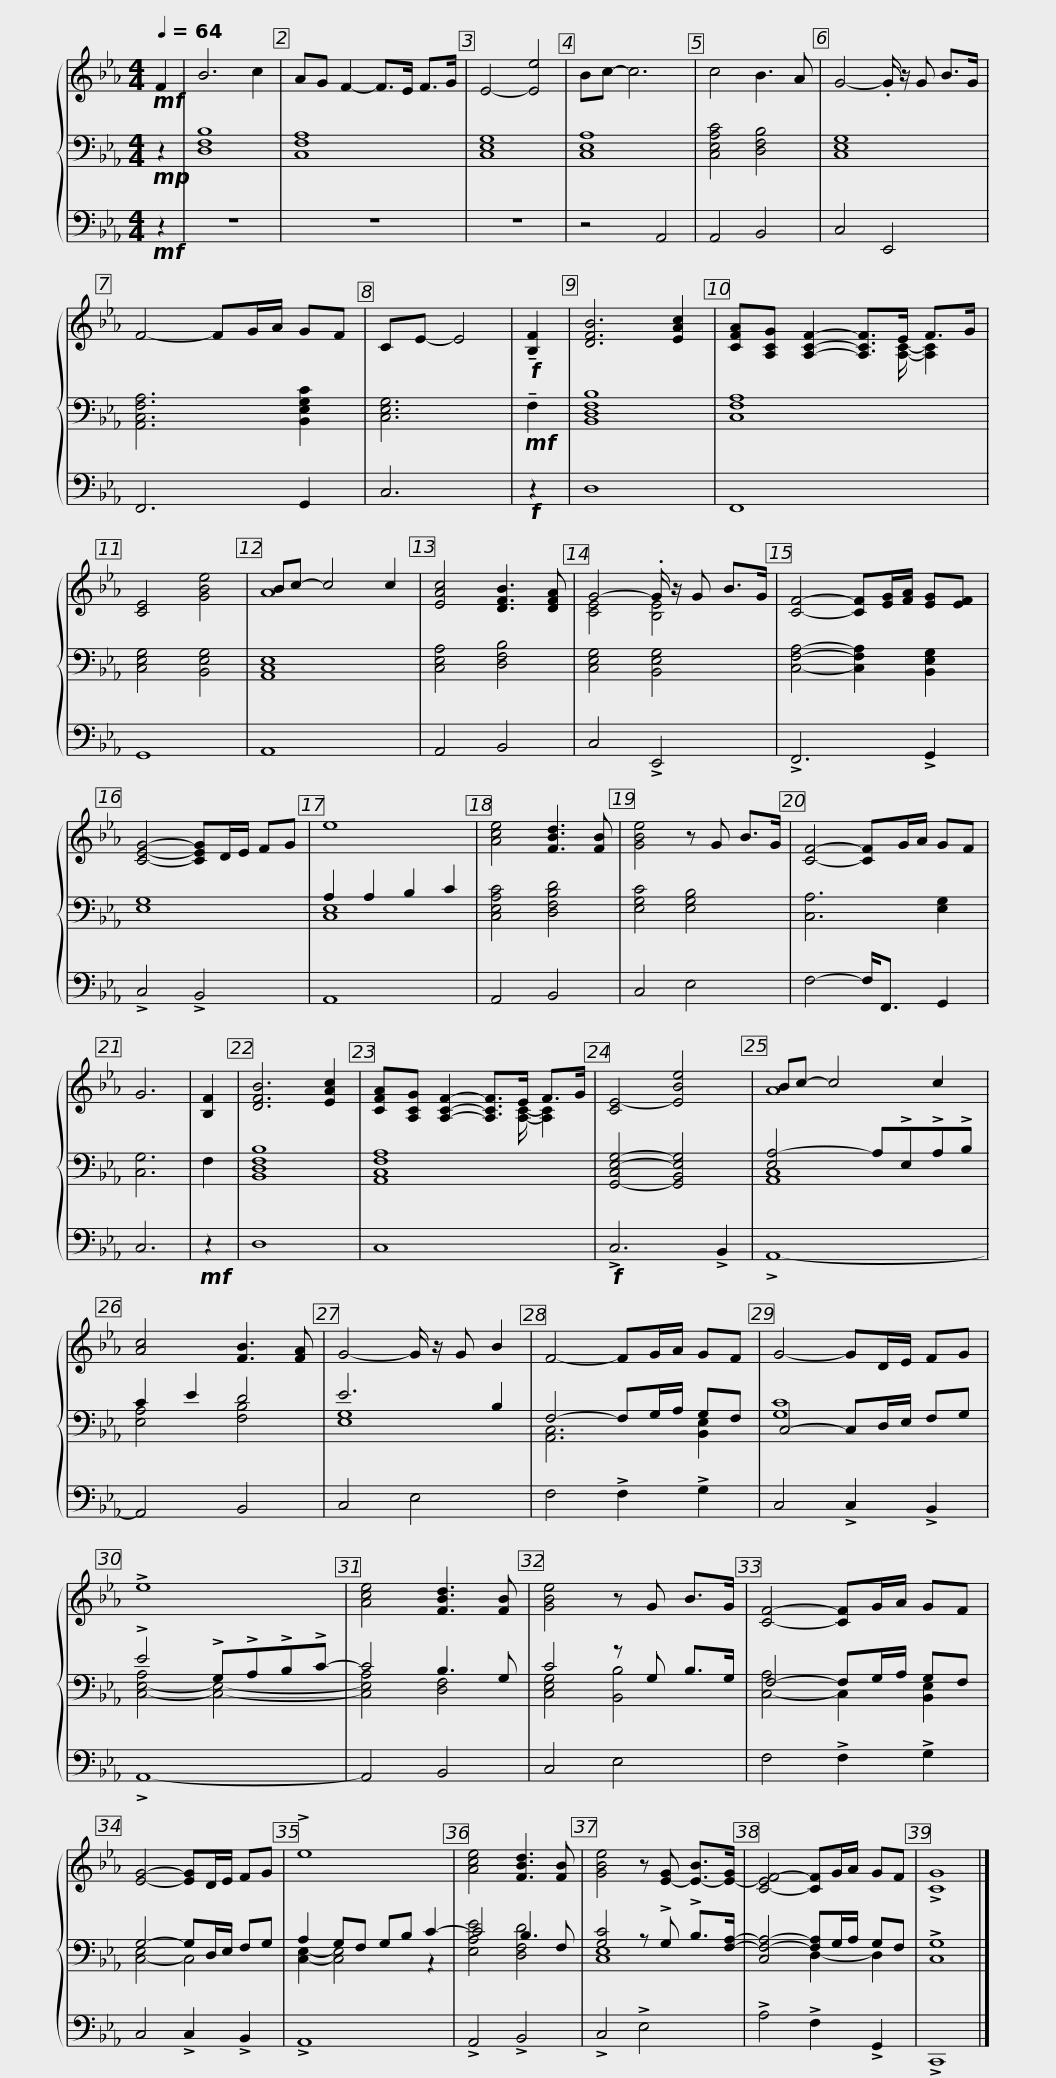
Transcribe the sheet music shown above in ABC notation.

X:1
%%score { ( 1 4 ) | ( 2 5 ) | 3 }
L:1/8
Q:1/4=64
M:4/4
I:linebreak $
K:Eb
V:1 treble
V:4 treble
V:2 bass
V:5 bass
V:3 bass
V:1
!mf! F2 | B6 c2 | AG F2- F>E F>G | E4- [Ee]4 | Bc- c6 | %5
 c4 B3 A | G4- .G/ z/ G B>G | F4- FG/A/ GF |$ CE- E4 |!f! !tenuto![B,F]2 | %10
 [DFB]6 [EAc]2 | [CFA][A,CG] [A,CF]2- [A,CF]>E F>G | [CE]4 [GBe]4 | Bc- c4 c2 | [EAc]4 [DFB]3 [DFA] | %15
 G4- .G/ z/ G B>G |$ [CF]4- [CF][EG]/[FA]/ [EG][EF] | [CEG]4- [CEG]D/E/ FG | e8 | [Ace]4 [FBd]3 [FB] | %20
 [GBe]4 z G B>G | [CF]4- [CF]G/A/ GF | G6 |$ [B,F]2 | [DFB]6 [EAc]2 | %25
 [CFA][A,CG] [A,CF]2- [A,CF]>E F>G | [CE-]4 [EBe]4 | Bc- c4 c2 | [Ac]4 [FB]3 [FA] | G4- G/ z/ G B2 |$ %30
 F4- FG/A/ GF | G4- GD/E/ FG | !>!e8 | [Ace]4 [FBd]3 [FB] | [GBe]4 z G B>G | %35
 [CF]4- [CF]G/A/ GF |$ [EG]4- [EG]D/E/ FG | !>!e8 | [Ace]4 [FBd]3 [FB] | [GBe]4 z [E-G] [E-B]>[E-G] | %40
 [C-EF-]4 [CF]G/A/ GF | !>![CG]8 |] %42
V:2
!mp! z2 | [D,F,B,]8 | [C,F,A,]8 | [C,E,G,]8 | [C,E,A,]8 | %5
 [C,E,A,C]4 [D,F,B,]4 | [C,E,G,]8 | [A,,C,F,A,]6 [B,,E,G,C]2 |$ [C,E,G,]6 |!mf! !tenuto!F,2 | %10
 [B,,D,F,B,]8 | [C,F,A,]8 | [C,E,G,]4 [B,,E,G,]4 | [A,,C,E,]8 | [C,E,A,]4 [D,F,B,]4 | %15
 [C,E,G,]4 [B,,E,G,]4 |$ [C,F,A,]4- [C,F,A,]2 [B,,E,G,]2 | [E,G,]8 | A,2 A,2 B,2 C2 | [C,E,A,C]4 [D,F,B,D]4 | %20
 [E,G,C]4 [E,G,B,]4 | [C,A,]6 [E,G,]2 | [C,G,]6 |$ F,2 | [B,,D,F,B,]8 | %25
 [A,,C,F,A,]8 | [G,,-C,E,-G,-]4 [G,,B,,E,G,]4 | [E,A,-]4 A,!>!E,!>!A,!>!B, | C2 E2 D4 | E6 B,2 |$ %30
 F,4- F,G,/A,/ G,F, | C,4- C,D,/E,/ F,G, | !>!E4 !>!G,!>!A,!>!B,!>!C- | C4 B,3 G, | C4 z G, B,>G, | %35
 F,4- F,G,/A,/ G,F, |$ G,4- G,D,/E,/ F,G, | A,2 G,F, G,B, C2- | C4 B,3 F, | [G,C]4 z !>!G, !>!B,>[F,A,]- | %40
 [C,F,-A,-]4 [F,A,]G,/A,/ G,F, | !>![C,G,]8 |] %42
V:3
!mf! z2 | z8 | z8 | z8 | z4 A,,4 | %5
 A,,4 B,,4 | C,4 E,,4 | F,,6 G,,2 |$ C,6 |!f! z2 | %10
 D,8 | F,,8 | G,,8 | A,,8 | A,,4 B,,4 | %15
 C,4 !>!E,,4 |$ !>!F,,6 !>!G,,2 | !>!C,4 !>!B,,4 | A,,8 | A,,4 B,,4 | %20
 C,4 E,4 | F,4- F,<F,, G,,2 | C,6 |$!mf! z2 | D,8 | %25
 C,8 |!f! !>!C,6 !>!B,,2 | !>!A,,8- | A,,4 B,,4 | C,4 E,4 |$ %30
 F,4 !>!F,2 !>!G,2 | C,4 !>!C,2 !>!B,,2 | !>!A,,8- | A,,4 B,,4 | C,4 E,4 | %35
 F,4 !>!F,2 !>!G,2 |$ C,4 !>!C,2 !>!B,,2 | !>!A,,8 | !>!A,,4 !>!B,,4 | !>!C,4 !>!E,4 | %40
 !>!A,4 !>!F,2 !>!G,,2 | !>!C,,8 |] %42
V:4
 x2 | x8 | x8 | x8 | x8 | %5
 x8 | x8 | x8 |$ x6 | x2 | %10
 x8 | x11/2 [A,C]/- [A,C]2 | x8 | A8 | x8 | %15
 [CE]4 [B,E]4 |$ x8 | x8 | x8 | x8 | %20
 x8 | x8 | x6 |$ x2 | x8 | %25
 x11/2 [A,C]/- [A,C]2 | x8 | A8 | x8 | x8 |$ %30
 x8 | x8 | x8 | x8 | x8 | %35
 x8 |$ x8 | x8 | x8 | x8 | %40
 x8 | x8 |] %42
V:5
 x2 | x8 | x8 | x8 | x8 | %5
 x8 | x8 | x8 |$ x6 | x2 | %10
 x8 | x8 | x8 | x8 | x8 | %15
 x8 |$ x8 | x8 | [C,E,]8 | x8 | %20
 x8 | x8 | x6 |$ x2 | x8 | %25
 x8 | x8 | [A,,C,]8 | [E,A,]4 [F,B,]4 | [E,G,]8 |$ %30
 [A,,C,]6 [B,,E,]2 | [G,C]8 | [C,-E,-A,]4 [C,E,]4- | [C,E,A,]4 [D,F,]4 | [C,E,G,]4 [B,,B,]4 | %35
 [C,-A,]4 C,2 [B,,E,]2 |$ [C,-E,]4 C,4 | [C,E,]2- [C,E,]4 z2 | [E,A,E]4 [D,F,D]4 | [C,E,]8 | %40
 x4 D,2- D,2 | x8 |] %42
